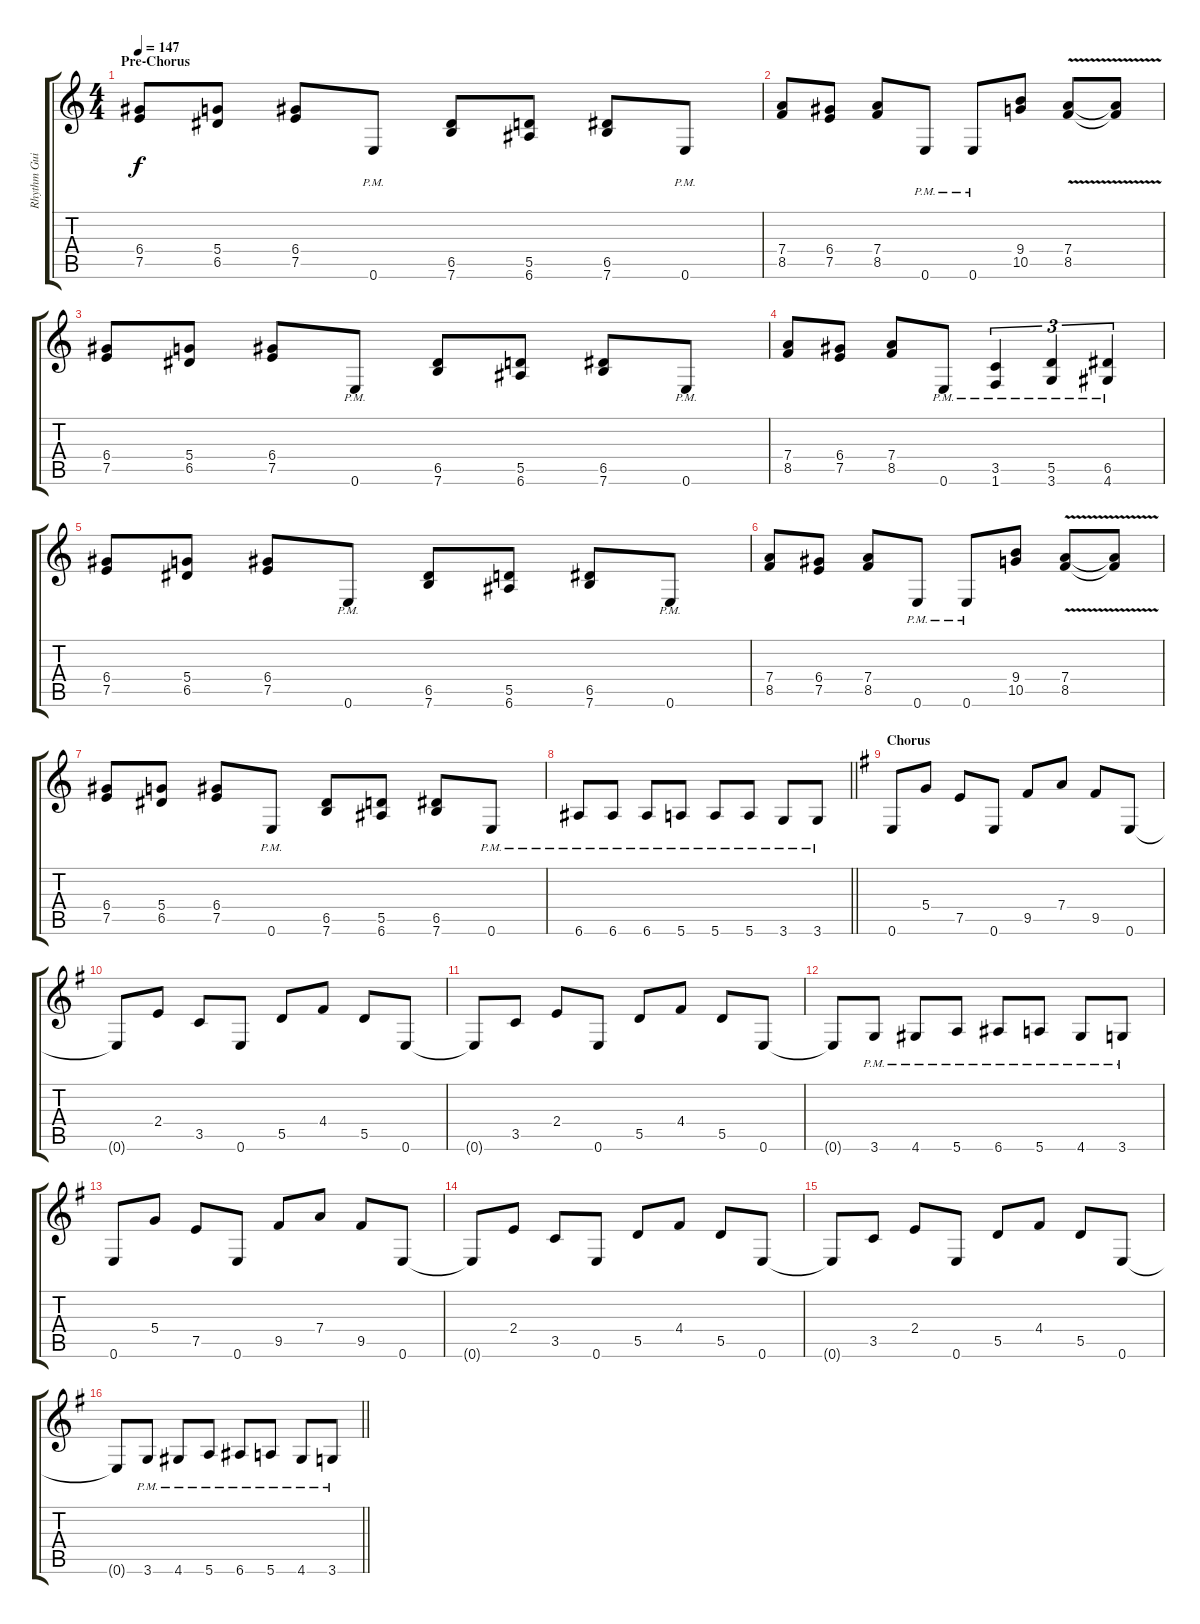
\track ("Rhythm Guitar 2 (Broderick)" "Rhythm Gui") {instrument distortionguitar}
\staff {score tabs}
\tuning (E4 B3 G3 D3 A2 E2) {hide}
\ts (4 4)
\section ("" "Pre-Chorus")
\tempo 147
\clef g2
\ks c
(6.4 7.5).8{dy f} (5.4 6.5).8 (6.4 7.5).8 0.6{pm}.8 (6.5 7.6).8 (5.5 6.6).8 (6.5 7.6).8 0.6{pm}.8 |
(7.4 8.5).8 (6.4 7.5).8 (7.4 8.5).8 0.6{pm}.8 0.6{pm}.8 (9.4 10.5).8 (7.4{v} 8.5{v}).8 (7.4{t} 8.5{t}).8 |
(6.4 7.5).8 (5.4 6.5).8 (6.4 7.5).8 0.6{pm}.8 (6.5 7.6).8 (5.5 6.6).8 (6.5 7.6).8 0.6{pm}.8 |
(7.4 8.5).8 (6.4 7.5).8 (7.4 8.5).8 0.6{pm}.8 (3.5{pm} 1.6{pm}).4{tu (3 2)} (5.5{pm} 3.6{pm}).4{tu (3 2)} (6.5{pm} 4.6{pm}).4{tu (3 2)} |
(6.4 7.5).8 (5.4 6.5).8 (6.4 7.5).8 0.6{pm}.8 (6.5 7.6).8 (5.5 6.6).8 (6.5 7.6).8 0.6{pm}.8 |
(7.4 8.5).8 (6.4 7.5).8 (7.4 8.5).8 0.6{pm}.8 0.6{pm}.8 (9.4 10.5).8 (7.4{v} 8.5{v}).8 (7.4{t} 8.5{t}).8 |
(6.4 7.5).8 (5.4 6.5).8 (6.4 7.5).8 0.6{pm}.8 (6.5 7.6).8 (5.5 6.6).8 (6.5 7.6).8 0.6{pm}.8 |
\barLineRight lightlight
6.6{pm}.8 6.6{pm}.8 6.6{pm}.8 5.6{pm}.8 5.6{pm}.8 5.6{pm}.8 3.6{pm}.8 3.6{pm}.8 |
\section ("" "Chorus")
\ks g
0.6.8 5.4.8 7.5.8 0.6.8 9.5.8 7.4.8 9.5.8 0.6.8 |
0.6{t}.8 2.4.8 3.5.8 0.6.8 5.5.8 4.4.8 5.5.8 0.6.8 |
0.6{t}.8 3.5.8 2.4.8 0.6.8 5.5.8 4.4.8 5.5.8 0.6.8 |
0.6{t}.8 3.6{pm}.8 4.6{pm}.8 5.6{pm}.8 6.6{pm}.8 5.6{pm}.8 4.6{pm}.8 3.6{pm}.8 |
0.6.8 5.4.8 7.5.8 0.6.8 9.5.8 7.4.8 9.5.8 0.6.8 |
0.6{t}.8 2.4.8 3.5.8 0.6.8 5.5.8 4.4.8 5.5.8 0.6.8 |
0.6{t}.8 3.5.8 2.4.8 0.6.8 5.5.8 4.4.8 5.5.8 0.6.8 |
\barLineRight lightlight
0.6{t}.8 3.6{pm}.8 4.6{pm}.8 5.6{pm}.8 6.6{pm}.8 5.6{pm}.8 4.6{pm}.8 3.6{pm}.8
